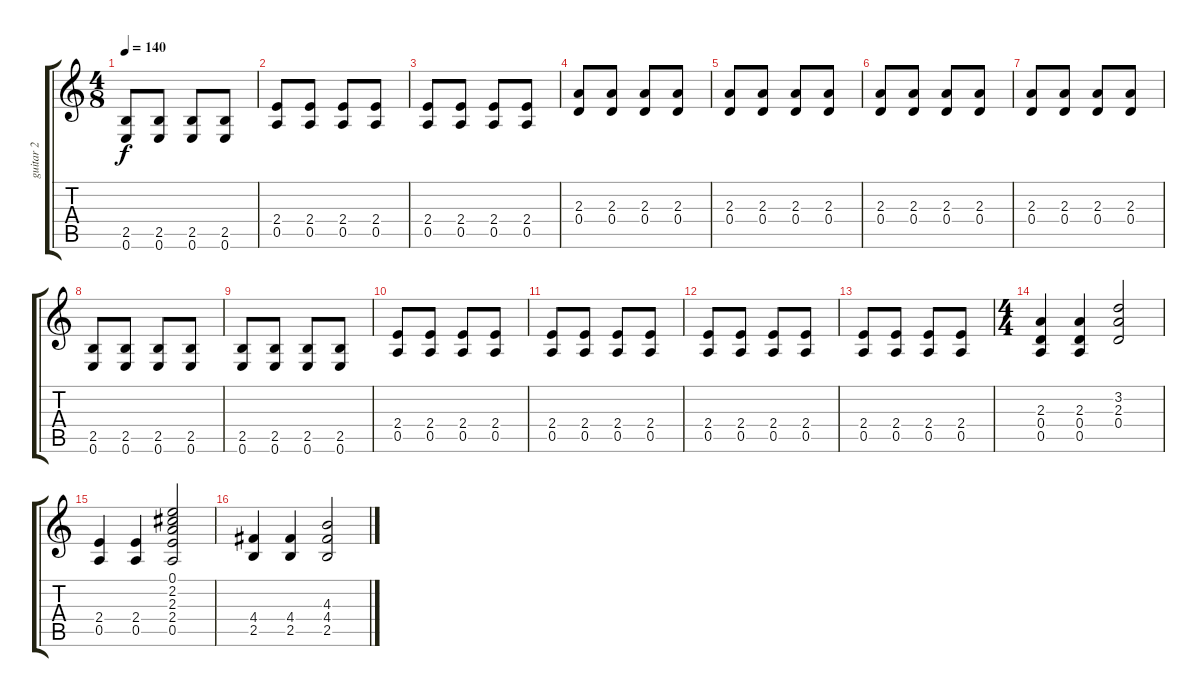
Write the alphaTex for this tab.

\track ("guitar 2" "guitar 2") {instrument overdrivenguitar}
\staff {score tabs}
\tuning (E4 B3 G3 D3 A2 E2) {hide}
\ts (4 8)
\tempo 140
\clef g2
\ks c
(2.5 0.6).8{dy f} (2.5 0.6).8 (2.5 0.6).8 (2.5 0.6).8 |
(2.4 0.5).8 (2.4 0.5).8 (2.4 0.5).8 (2.4 0.5).8 |
(2.4 0.5).8 (2.4 0.5).8 (2.4 0.5).8 (2.4 0.5).8 |
(2.3 0.4).8 (2.3 0.4).8 (2.3 0.4).8 (2.3 0.4).8 |
(2.3 0.4).8 (2.3 0.4).8 (2.3 0.4).8 (2.3 0.4).8 |
(2.3 0.4).8 (2.3 0.4).8 (2.3 0.4).8 (2.3 0.4).8 |
(2.3 0.4).8 (2.3 0.4).8 (2.3 0.4).8 (2.3 0.4).8 |
(2.5 0.6).8 (2.5 0.6).8 (2.5 0.6).8 (2.5 0.6).8 |
(2.5 0.6).8 (2.5 0.6).8 (2.5 0.6).8 (2.5 0.6).8 |
(2.4 0.5).8 (2.4 0.5).8 (2.4 0.5).8 (2.4 0.5).8 |
(2.4 0.5).8 (2.4 0.5).8 (2.4 0.5).8 (2.4 0.5).8 |
(2.4 0.5).8 (2.4 0.5).8 (2.4 0.5).8 (2.4 0.5).8 |
(2.4 0.5).8 (2.4 0.5).8 (2.4 0.5).8 (2.4 0.5).8 |
\ts (4 4)
(2.3 0.4 0.5).4{volume 9} (2.3 0.4 0.5).4 (3.2 2.3 0.4).2 |
(2.4 0.5).4 (2.4 0.5).4 (0.1 2.2 2.3 2.4 0.5).2 |
(4.4 2.5).4 (4.4 2.5).4 (4.3 4.4 2.5).2
